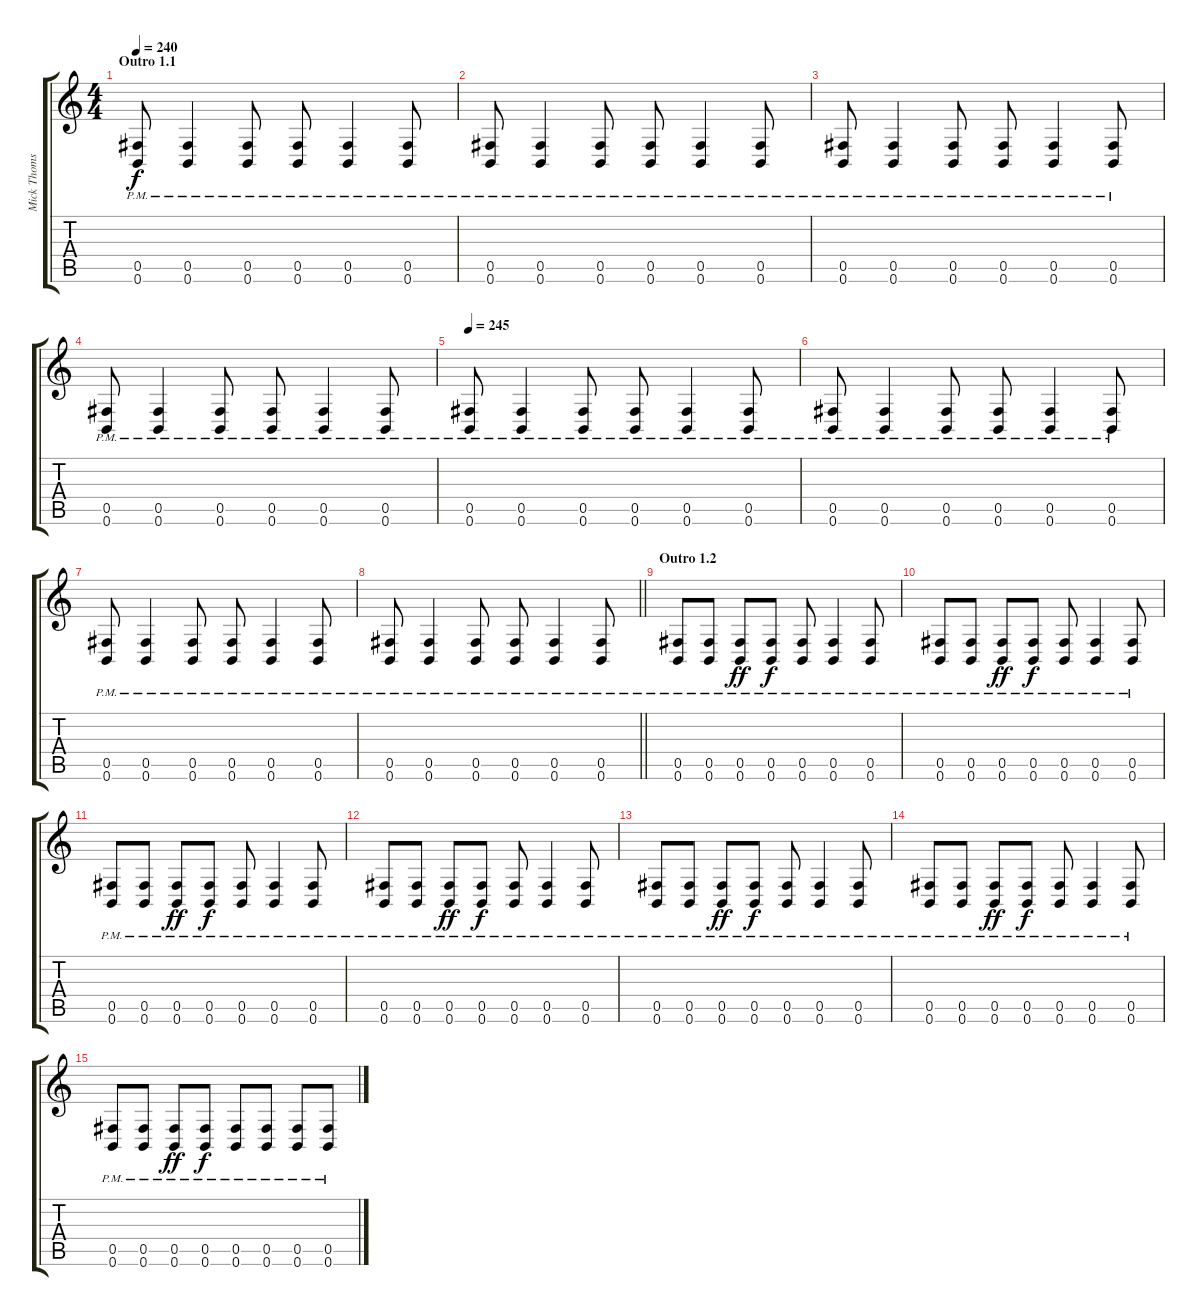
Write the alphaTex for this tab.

\track ("Mick Thomson" "Mick Thoms") {instrument distortionguitar}
\staff {score tabs}
\tuning (Db4 Ab3 E3 B2 Gb2 B1) {hide}
\ts (4 4)
\section ("" "Outro 1.1")
\tempo 240
\clef g2
\ks c
(0.5{pm} 0.6{pm}).8{dy f} (0.5{pm} 0.6{pm}).4 (0.5{pm} 0.6{pm}).8 (0.5{pm} 0.6{pm}).8 (0.5{pm} 0.6{pm}).4 (0.5{pm} 0.6{pm}).8 |
(0.5{pm} 0.6{pm}).8 (0.5{pm} 0.6{pm}).4 (0.5{pm} 0.6{pm}).8 (0.5{pm} 0.6{pm}).8 (0.5{pm} 0.6{pm}).4 (0.5{pm} 0.6{pm}).8 |
(0.5{pm} 0.6{pm}).8 (0.5{pm} 0.6{pm}).4 (0.5{pm} 0.6{pm}).8 (0.5{pm} 0.6{pm}).8 (0.5{pm} 0.6{pm}).4 (0.5{pm} 0.6{pm}).8 |
(0.5{pm} 0.6{pm}).8 (0.5{pm} 0.6{pm}).4 (0.5{pm} 0.6{pm}).8 (0.5{pm} 0.6{pm}).8 (0.5{pm} 0.6{pm}).4 (0.5{pm} 0.6{pm}).8 |
\tempo 245
(0.5{pm} 0.6{pm}).8 (0.5{pm} 0.6{pm}).4 (0.5{pm} 0.6{pm}).8 (0.5{pm} 0.6{pm}).8 (0.5{pm} 0.6{pm}).4 (0.5{pm} 0.6{pm}).8 |
(0.5{pm} 0.6{pm}).8 (0.5{pm} 0.6{pm}).4 (0.5{pm} 0.6{pm}).8 (0.5{pm} 0.6{pm}).8 (0.5{pm} 0.6{pm}).4 (0.5{pm} 0.6{pm}).8 |
(0.5{pm} 0.6{pm}).8 (0.5{pm} 0.6{pm}).4 (0.5{pm} 0.6{pm}).8 (0.5{pm} 0.6{pm}).8 (0.5{pm} 0.6{pm}).4 (0.5{pm} 0.6{pm}).8 |
\barLineRight lightlight
(0.5{pm} 0.6{pm}).8 (0.5{pm} 0.6{pm}).4 (0.5{pm} 0.6{pm}).8 (0.5{pm} 0.6{pm}).8 (0.5{pm} 0.6{pm}).4 (0.5{pm} 0.6{pm}).8 |
\section ("" "Outro 1.2")
(0.5{pm} 0.6{pm}).8 (0.5{pm} 0.6{pm}).8 (0.5{pm} 0.6{pm}).8{dy ff} (0.5{pm} 0.6{pm}).8{dy f} (0.5{pm} 0.6{pm}).8 (0.5{pm} 0.6{pm}).4 (0.5{pm} 0.6{pm}).8 |
(0.5{pm} 0.6{pm}).8 (0.5{pm} 0.6{pm}).8 (0.5{pm} 0.6{pm}).8{dy ff} (0.5{pm} 0.6{pm}).8{dy f} (0.5{pm} 0.6{pm}).8 (0.5{pm} 0.6{pm}).4 (0.5{pm} 0.6{pm}).8 |
(0.5{pm} 0.6{pm}).8 (0.5{pm} 0.6{pm}).8 (0.5{pm} 0.6{pm}).8{dy ff} (0.5{pm} 0.6{pm}).8{dy f} (0.5{pm} 0.6{pm}).8 (0.5{pm} 0.6{pm}).4 (0.5{pm} 0.6{pm}).8 |
(0.5{pm} 0.6{pm}).8 (0.5{pm} 0.6{pm}).8 (0.5{pm} 0.6{pm}).8{dy ff} (0.5{pm} 0.6{pm}).8{dy f} (0.5{pm} 0.6{pm}).8 (0.5{pm} 0.6{pm}).4 (0.5{pm} 0.6{pm}).8 |
(0.5{pm} 0.6{pm}).8 (0.5{pm} 0.6{pm}).8 (0.5{pm} 0.6{pm}).8{dy ff} (0.5{pm} 0.6{pm}).8{dy f} (0.5{pm} 0.6{pm}).8 (0.5{pm} 0.6{pm}).4 (0.5{pm} 0.6{pm}).8 |
(0.5{pm} 0.6{pm}).8 (0.5{pm} 0.6{pm}).8 (0.5{pm} 0.6{pm}).8{dy ff} (0.5{pm} 0.6{pm}).8{dy f} (0.5{pm} 0.6{pm}).8 (0.5{pm} 0.6{pm}).4 (0.5{pm} 0.6{pm}).8 |
(0.5{pm} 0.6{pm}).8 (0.5{pm} 0.6{pm}).8 (0.5{pm} 0.6{pm}).8{dy ff} (0.5{pm} 0.6{pm}).8{dy f} (0.5{pm} 0.6{pm}).8 (0.5{pm} 0.6{pm}).8 (0.5{pm} 0.6{pm}).8 (0.5{pm} 0.6{pm}).8
